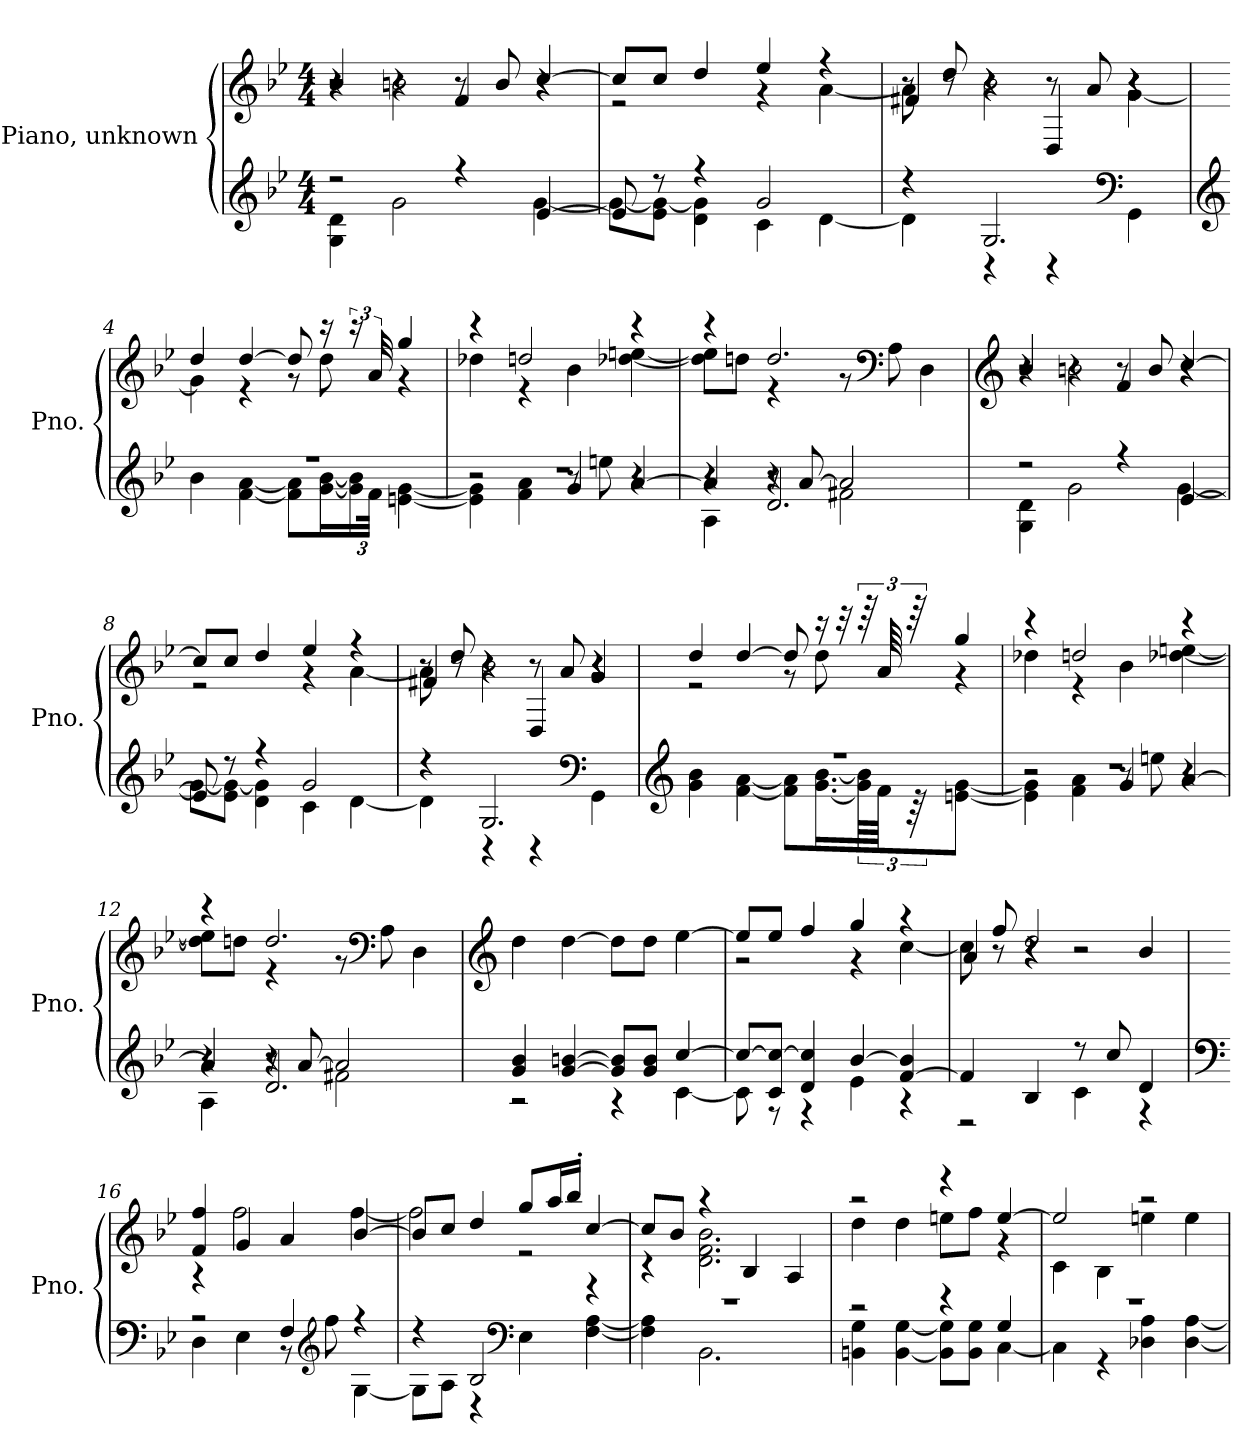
**kern	**kern
*part1	*part1
*staff2	*staff1
*I"Piano, unknown	*
*I'Pno.	*
*clefG2	*clefG2
*k[b-e-]	*k[b-e-]
*M4/4	*M4/4
*MM120	*MM120
=1	=1
*^	*^
*	*	*	*^
2r	4G\ 4d\	4b-/	4r	2r
.	2g\	4r	2bn\	.
4r	.	8r	.	4f/
.	.	8b/	.	.
[4e-/	[4g\	[4cc/	4r	4r
*	*	*	*v	*v
=2	=2	=2	=2
8e-/]	8g\L_	8cc/L]	2r
8r	8e-\ 8g\_J	8cc/J	.
4r	4d\ 4g\]	4dd/	.
2g/	4c\	4ee-/	4r
.	[4d\	4r	[4a\
=3	=3	=3	=3
*	*	*	*^
4r	4d\]	8r	8a\]	4f#X/
.	.	8dd/	8r	.
2.G/	4r	4r	2b-\	4r
.	4r	8r	.	4D/
.	.	8a/	.	.
*clefF4	*	*	*	*
.	4GG\	4r	[4g\	4r
*	*	*v	*v	*v
=4	=4	=4
*clefG2	*	*
*	*	*^
1r	4b-\	4dd/	4g\]
.	[4f\ [4a\	[4dd/	4r
.	8f\] 8a\]L	8dd/]	8r
.	[16g\ [16b-\L	16r	8dd\
*	*Xbrackettup	*	*
.	24g\] 24b-\]	24r	.
.	48f\JJk	48a/	.
.	[4en\ [4g\	4gg/	4r
!!LO:LB:g=z	!!
=5	=5	=5	=5
*	*^	*	*
1r	4e\] 4g\]	2r	4r	4dd-X\
.	4f\ 4a\	.	2ddn/	4r
.	8r	4g/	.	4b-\
.	8een\	.	.	.
.	4r	[4a/	4r	[4dd-X\ [4een\
=6	=6	=6	=6	=6
4r	4A\	4a/]	4r	8dd-\] 8ee\]L
.	.	.	.	8ddn\J
8r	4r	2.d/	2.dd/	4r
[8a/	.	.	.	.
2a/]	2f#X\	.	.	8r
*	*	*	*clefF4	*
.	.	.	.	8A\
.	.	.	.	4D\
*v	*v	*v	*	*
*	*v	*v
=7	=7
*	*clefG2
*^	*^
*	*	*	*^
2r	4G\ 4d\	4b-/	4r	2r
.	2g\	4r	2bn\	.
4r	.	8r	.	4f/
.	.	8b/	.	.
[4e-/	[4g\	[4cc/	4r	4r
*	*	*	*v	*v
=8	=8	=8	=8
8e-/]	8g\L_	8cc/L]	2r
8r	8e-\ 8g\_J	8cc/J	.
4r	4d\ 4g\]	4dd/	.
2g/	4c\	4ee-/	4r
.	[4d\	4r	[4a\
!!LO:LB:g=z
=9	=9	=9	=9
*	*	*	*^
4r	4d\]	8r	8a\]	4f#X/
.	.	8dd/	8r	.
2.G/	4r	4r	2b-\	4r
.	4r	8r	.	4D/
.	.	8a/	.	.
*clefF4	*	*	*	*
.	4GG\	4g/	4r	4r
*	*	*v	*v	*v
=10	=10	=10
*clefG2	*	*
*	*	*^
1r	4g\ 4b-\	4dd/	2r
.	[4f\ [4a\	[4dd/	.
.	8f\] 8a\]L	8dd/]	8r
.	[16.g\ [16.b-\L	16r	8dd\
.	.	32r	.
*	*brackettup	*	*
.	96g\] 96b-\]LL	96r	.
.	96f\JJJJ	96a/	.
.	96r	96r	.
.	[4en\ [4g\	4gg/	4r
=11	=11	=11	=11
*	*^	*	*
1r	4e\] 4g\]	2r	4r	4dd-X\
.	4f\ 4a\	.	2ddn/	4r
.	8r	4g/	.	4b-\
.	8een\	.	.	.
.	4r	[4a/	4r	[4dd-X\ [4een\
!!LO:LB:g=z	!!
=12	=12	=12	=12	=12
4r	4A\	4a/]	4r	8dd-\] 8ee\]L
.	.	.	.	8ddn\J
8r	4r	2.d/	2.dd/	4r
[8a/	.	.	.	.
2a/]	2f#X\	.	.	8r
*	*	*	*clefF4	*
.	.	.	.	8A\
.	.	.	.	4D\
*v	*v	*v	*	*
*	*v	*v
=13	=13
*	*clefG2
*^	*
4g/ 4b-/	2r	4dd\
[4g/ [4bn/	.	[4dd\
8g/] 8b/]L	4r	8dd\L]
8g/ 8b/J	.	8dd\J
[4cc/	[4c\	[4ee-\
=14	=14	=14
*	*	*^
8cc/L_	8c\]	8ee-/L]	2r
8c/ 8cc/_J	8r	8ee-/J	.
4d/ 4cc/]	4r	4ff/	.
[4b-/	4e-\	4gg/	4r
[4f/ 4b-/]	4r	4r	[4cc\
=15	=15	=15	=15
*	*	*	*^
4f/]	2r	8r	8cc\]	4a/
.	.	8ff/	8r	.
4B-/	.	2dd/	4r	4r
8r	4c\	.	2r	2r
8cc/	.	.	.	.
4d/	4r	4b-/	.	.
*	*	*v	*v	*v
!!LO:LB:g=z
=16	=16	=16
*clefF4	*	*
*	*	*^
2r	4D\	4f/ 4ff/	4r
.	4E-\	4g/	2ff\
4F/	8r	4a/	.
*clefG2	*	*	*
.	8ff\	.	.
4r	[4G\	[4b-/	[4ff\
=17	=17	=17	=17
4r	8G\L]	8b-/L]	2ff\]
.	8A\J	8cc/J	.
2B-/	4r	4dd/	.
*clefF4	*	*	*
.	4E-\	8gg/L	2r
.	.	16aa/L	.
.	.	16bb-'/JJ	.
4r	[4F\ [4A\	[4cc/	.
=18	=18	=18	=18
1r	4F\] 4A\]	8cc/L]	4r
.	.	8b-/J	.
.	2.BB-\	4r	2.d\ 2.f\ 2.b-\
.	.	4B-/	.
.	.	4A/	.
=19	=19	=19	=19
2r	4BBn\ 4G\	2r	4dd\
.	[4BB\ [4G\	.	4dd\
4r	8BB\] 8G\]L	4r	8een\L
.	8BB\ 8G\J	.	8ff\J
4G/	[4C\	[4ee/	4r
=20	=20	=20	=20
1r	4C\]	2ee/]	4c\
.	4r	.	4B-\
.	4D-X\ 4A\	2r	4een\
.	[4D-\ [4A\	.	4ee\
*v	*v	*	*
*	*v	*v
=	=
*-	*-
